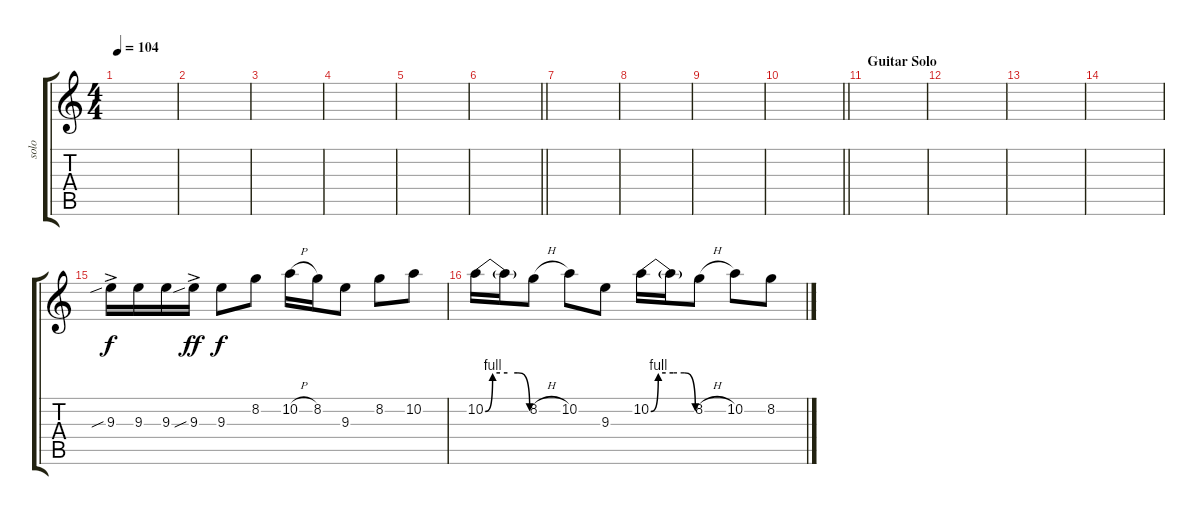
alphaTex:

\track ("solo" "solo") {instrument distortionguitar}
\staff {score tabs}
\tuning (E4 B3 G3 D3 A2 E2) {hide}
\ts (4 4)
\tempo 104
\clef g2
\ks c
|
|
|
|
|
\barLineRight lightlight
|
|
|
|
\barLineRight lightlight
|
\section ("" "Guitar Solo")
|
|
|
|
9.3{sib ac}.16{balance 16} 9.3.16{dy f} 9.3.16 9.3{sib ac}.16{dy ff} 9.3.8{dy f} 8.2.8 10.2{h}.16 8.2.16 9.3.8 8.2.8 10.2.8 |
10.2{be (custom 0 0 10 4 20 4 30 4 44 4 60 0)}.16 10.2{t}.16 8.2{h}.8 10.2.8 9.3.8 10.2{be (custom 0 0 10 4 20 4 30 4 45 4 60 0)}.16 10.2{t}.16 8.2{h}.8 10.2.8 8.2.8
